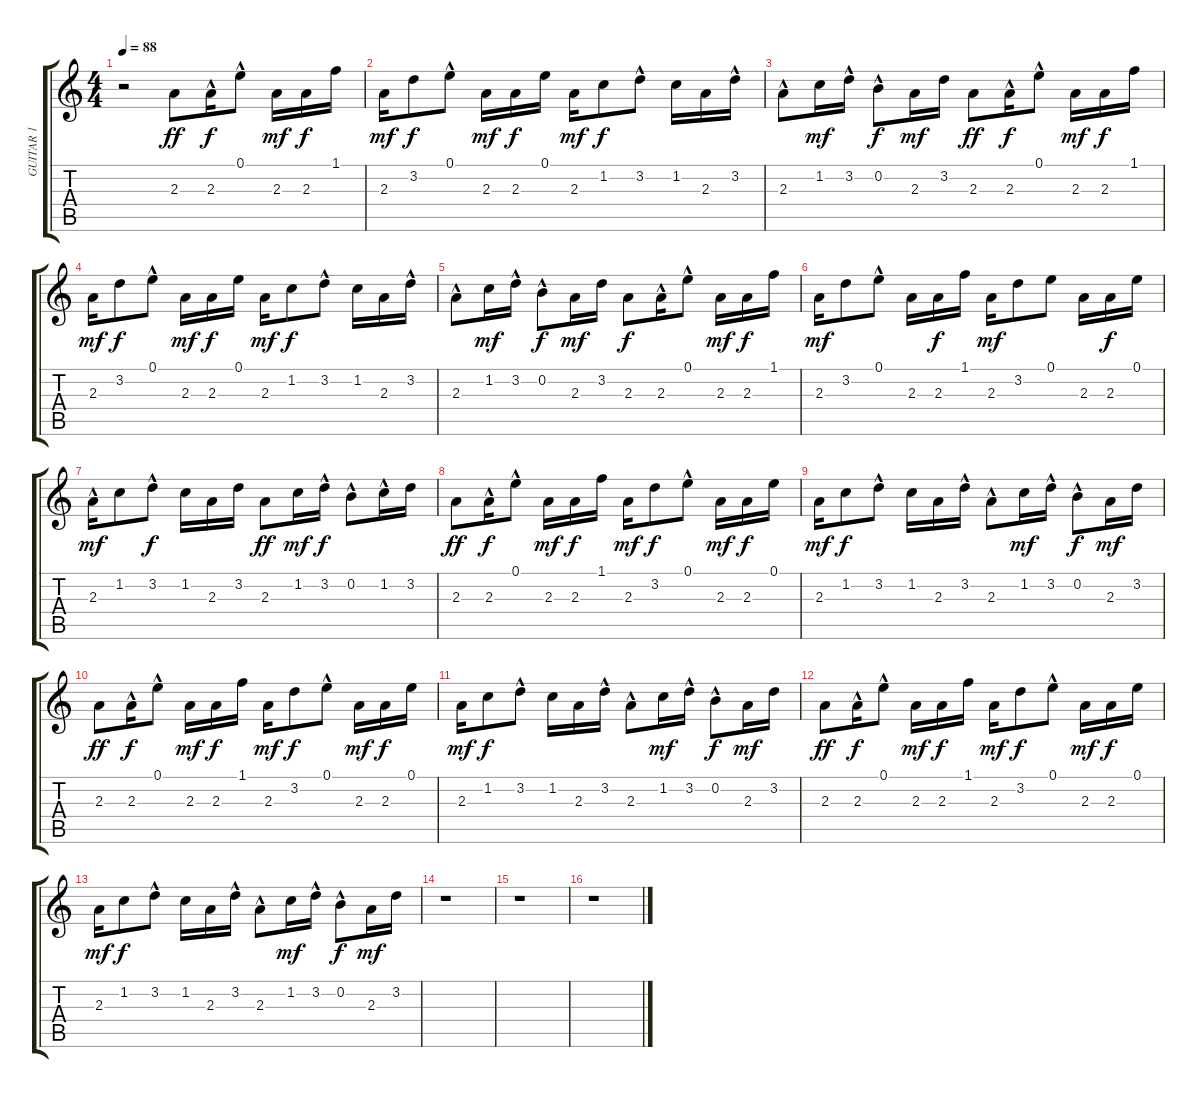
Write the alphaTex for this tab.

\track ("GUITAR 1" "GUITAR 1") {instrument acousticguitarsteel}
\staff {score tabs}
\tuning (E4 B3 G3 D3 A2 E2) {hide}
\ts (4 4)
\tempo 88
\clef g2
\ks c
r.2{dy ff instrument acousticguitarsteel} 2.3.8{volume 16} 2.3{hac}.16{dy f} 0.1{hac}.8 2.3.16{dy mf} 2.3.16{dy f} 1.1.16 |
2.3.16{dy mf} 3.2.8{dy f} 0.1{hac}.8 2.3.16{dy mf} 2.3.16{dy f} 0.1.16 2.3.16{dy mf} 1.2.8{dy f} 3.2{hac}.8 1.2.16 2.3.16 3.2{hac}.16 |
2.3{hac}.8 1.2.16{dy mf} 3.2{hac}.16 0.2{hac}.8{dy f} 2.3.16{dy mf} 3.2.16 2.3.8{dy ff} 2.3{hac}.16{dy f} 0.1{hac}.8 2.3.16{dy mf} 2.3.16{dy f} 1.1.16 |
2.3.16{dy mf} 3.2.8{dy f} 0.1{hac}.8 2.3.16{dy mf} 2.3.16{dy f} 0.1.16 2.3.16{dy mf} 1.2.8{dy f} 3.2{hac}.8 1.2.16 2.3.16 3.2{hac}.16 |
2.3{hac}.8 1.2.16{dy mf} 3.2{hac}.16 0.2{hac}.8{dy f} 2.3.16{dy mf} 3.2.16 2.3.8{dy f} 2.3{hac}.16 0.1{hac}.8 2.3.16{dy mf} 2.3.16{dy f} 1.1.16 |
2.3.16{dy mf} 3.2.8 0.1{hac}.8 2.3.16 2.3.16{dy f} 1.1.16 2.3.16{dy mf} 3.2.8 0.1.8 2.3.16 2.3.16{dy f} 0.1.16 |
2.3{hac}.16{dy mf} 1.2.8 3.2{hac}.8{dy f} 1.2.16 2.3.16 3.2.16 2.3.8{dy ff} 1.2.16{dy mf} 3.2{hac}.16{dy f} 0.2{hac}.8 1.2{hac}.16 3.2.16 |
2.3.8{dy ff} 2.3{hac}.16{dy f} 0.1{hac}.8 2.3.16{dy mf} 2.3.16{dy f} 1.1.16 2.3.16{dy mf} 3.2.8{dy f} 0.1{hac}.8 2.3.16{dy mf} 2.3.16{dy f} 0.1.16 |
2.3.16{dy mf} 1.2.8{dy f} 3.2{hac}.8 1.2.16 2.3.16 3.2{hac}.16 2.3{hac}.8 1.2.16{dy mf} 3.2{hac}.16 0.2{hac}.8{dy f} 2.3.16{dy mf} 3.2.16 |
2.3.8{dy ff} 2.3{hac}.16{dy f} 0.1{hac}.8 2.3.16{dy mf} 2.3.16{dy f} 1.1.16 2.3.16{dy mf} 3.2.8{dy f} 0.1{hac}.8 2.3.16{dy mf} 2.3.16{dy f} 0.1.16 |
2.3.16{dy mf} 1.2.8{dy f} 3.2{hac}.8 1.2.16 2.3.16 3.2{hac}.16 2.3{hac}.8 1.2.16{dy mf} 3.2{hac}.16 0.2{hac}.8{dy f} 2.3.16{dy mf} 3.2.16 |
2.3.8{dy ff} 2.3{hac}.16{dy f} 0.1{hac}.8 2.3.16{dy mf} 2.3.16{dy f} 1.1.16 2.3.16{dy mf} 3.2.8{dy f} 0.1{hac}.8 2.3.16{dy mf} 2.3.16{dy f} 0.1.16 |
2.3.16{dy mf} 1.2.8{dy f} 3.2{hac}.8 1.2.16 2.3.16 3.2{hac}.16 2.3{hac}.8 1.2.16{dy mf} 3.2{hac}.16 0.2{hac}.8{dy f} 2.3.16{dy mf} 3.2.16 |
r.1 |
r.1 |
r.1
